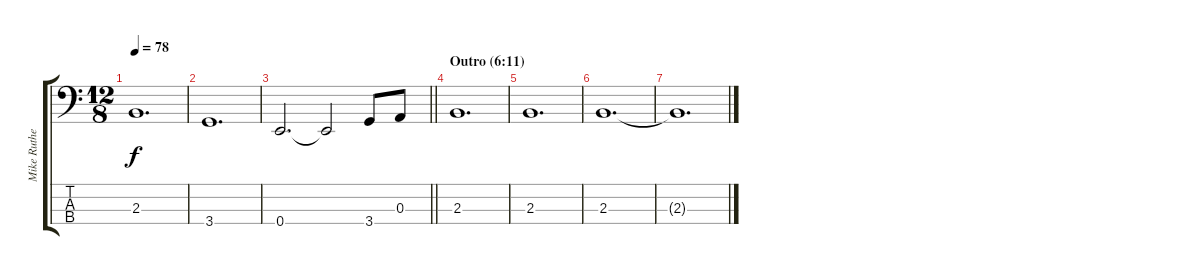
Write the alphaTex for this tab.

\track ("Mike Rutherford (bass pedal)" "Mike Ruthe") {instrument fretlessbass}
\staff {score tabs}
\tuning (G2 D2 A1 E1) {hide}
\ts (12 8)
\tempo 78
\clef f4
\ks c
2.3.1{d dy f} |
3.4.1{d} |
\barLineRight lightlight
0.4.2{d} 0.4{t}.2 3.4.8 0.3.8 |
\section ("" "Outro (6:11)")
2.3.1{d} |
2.3.1{d} |
2.3.1{d} |
2.3{t}.1{d volume 0}
